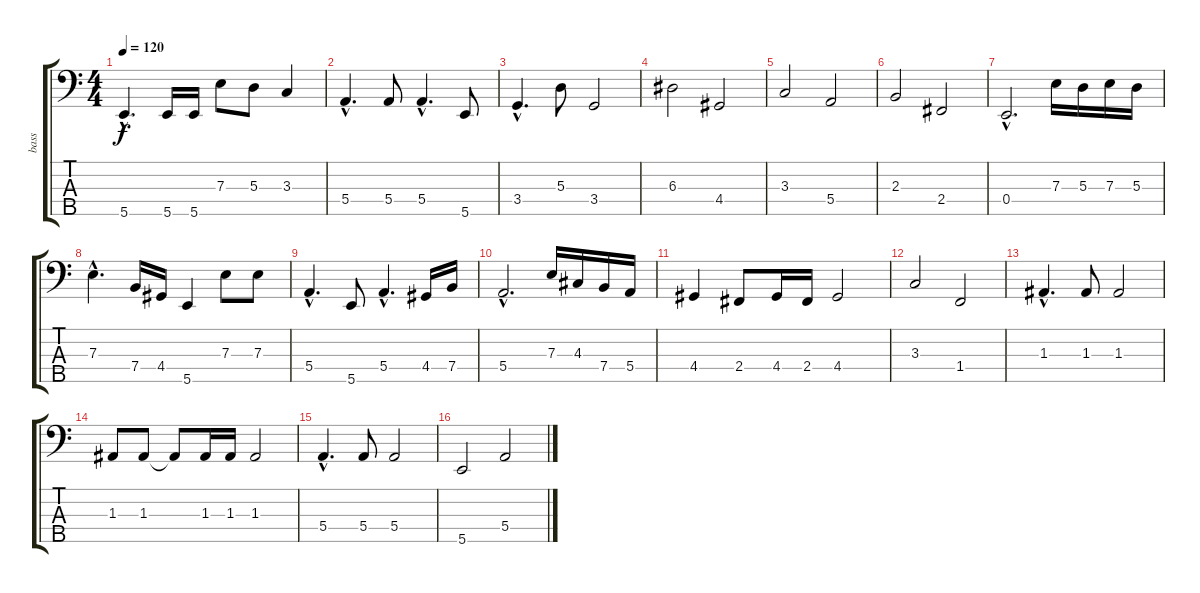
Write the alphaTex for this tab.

\track ("bass" "bass") {instrument electricbassfinger}
\staff {score tabs}
\tuning (G2 D2 A1 E1 B0) {hide}
\ts (4 4)
\tempo 120
\clef f4
\ks c
5.5{hac}.4{d dy f} 5.5.16 5.5.16 7.3.8 5.3.8 3.3.4 |
5.4{hac}.4{d} 5.4.8 5.4{hac}.4{d} 5.5.8 |
3.4{hac}.4{d} 5.3.8 3.4.2 |
6.3.2 4.4.2 |
3.3.2 5.4.2 |
2.3.2 2.4.2 |
0.4{hac}.2{d} 7.3.16 5.3.16 7.3.16 5.3.16 |
7.3{hac}.4{d} 7.4.16 4.4.16 5.5.4 7.3.8 7.3.8 |
5.4{hac}.4{d} 5.5.8 5.4{hac}.4{d} 4.4.16 7.4.16 |
5.4{hac}.2{d} 7.3.16 4.3.16 7.4.16 5.4.16 |
4.4.4 2.4.8 4.4.16 2.4.16 4.4.2 |
3.3.2 1.4.2 |
1.3{hac}.4{d} 1.3.8 1.3.2 |
1.3.8 1.3.8 1.3{t}.8 1.3.16 1.3.16 1.3.2 |
5.4{hac}.4{d} 5.4.8 5.4.2 |
5.5.2 5.4.2
